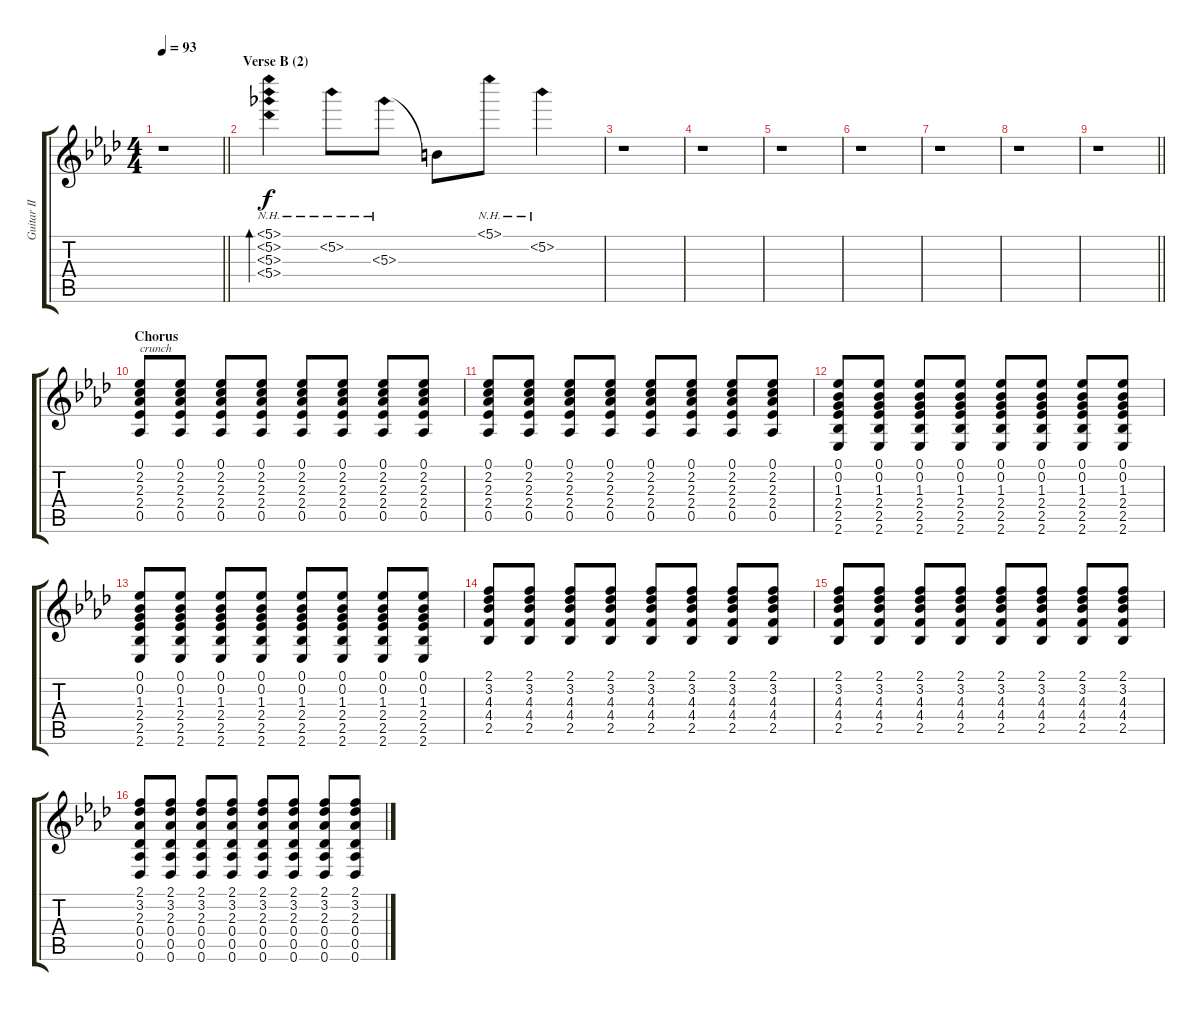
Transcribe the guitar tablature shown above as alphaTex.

\track ("Guitar II" "Guitar II") {instrument overdrivenguitar}
\staff {score tabs}
\tuning (Eb4 Bb3 Gb3 Db3 Ab2 Db2) {hide}
\ts (4 4)
\tempo 93
\clef g2
\barLineRight lightlight
\ks ab
r.1{dy f} |
\section ("" "Verse B (2)")
(5.1{nh} 5.2{nh} 5.3{nh} 5.4{nh}).4{bd 240 instrument electricguitarjazz} 5.2{nh}.8 5.3{nh}.8 5.3{t}.8 5.1{nh}.8 5.2{nh}.4 |
r.1 |
r.1 |
r.1 |
r.1 |
r.1 |
r.1 |
\barLineRight lightlight
r.1 |
\section ("" "Chorus")
(0.1 2.2 2.3 2.4 0.5).8{txt "crunch" instrument overdrivenguitar} (0.1 2.2 2.3 2.4 0.5).8 (0.1 2.2 2.3 2.4 0.5).8 (0.1 2.2 2.3 2.4 0.5).8 (0.1 2.2 2.3 2.4 0.5).8 (0.1 2.2 2.3 2.4 0.5).8 (0.1 2.2 2.3 2.4 0.5).8 (0.1 2.2 2.3 2.4 0.5).8 |
(0.1 2.2 2.3 2.4 0.5).8 (0.1 2.2 2.3 2.4 0.5).8 (0.1 2.2 2.3 2.4 0.5).8 (0.1 2.2 2.3 2.4 0.5).8 (0.1 2.2 2.3 2.4 0.5).8 (0.1 2.2 2.3 2.4 0.5).8 (0.1 2.2 2.3 2.4 0.5).8 (0.1 2.2 2.3 2.4 0.5).8 |
(0.1 0.2 1.3 2.4 2.5 2.6).8 (0.1 0.2 1.3 2.4 2.5 2.6).8 (0.1 0.2 1.3 2.4 2.5 2.6).8 (0.1 0.2 1.3 2.4 2.5 2.6).8 (0.1 0.2 1.3 2.4 2.5 2.6).8 (0.1 0.2 1.3 2.4 2.5 2.6).8 (0.1 0.2 1.3 2.4 2.5 2.6).8 (0.1 0.2 1.3 2.4 2.5 2.6).8 |
(0.1 0.2 1.3 2.4 2.5 2.6).8 (0.1 0.2 1.3 2.4 2.5 2.6).8 (0.1 0.2 1.3 2.4 2.5 2.6).8 (0.1 0.2 1.3 2.4 2.5 2.6).8 (0.1 0.2 1.3 2.4 2.5 2.6).8 (0.1 0.2 1.3 2.4 2.5 2.6).8 (0.1 0.2 1.3 2.4 2.5 2.6).8 (0.1 0.2 1.3 2.4 2.5 2.6).8 |
(2.1 3.2 4.3 4.4 2.5).8 (2.1 3.2 4.3 4.4 2.5).8 (2.1 3.2 4.3 4.4 2.5).8 (2.1 3.2 4.3 4.4 2.5).8 (2.1 3.2 4.3 4.4 2.5).8 (2.1 3.2 4.3 4.4 2.5).8 (2.1 3.2 4.3 4.4 2.5).8 (2.1 3.2 4.3 4.4 2.5).8 |
(2.1 3.2 4.3 4.4 2.5).8 (2.1 3.2 4.3 4.4 2.5).8 (2.1 3.2 4.3 4.4 2.5).8 (2.1 3.2 4.3 4.4 2.5).8 (2.1 3.2 4.3 4.4 2.5).8 (2.1 3.2 4.3 4.4 2.5).8 (2.1 3.2 4.3 4.4 2.5).8 (2.1 3.2 4.3 4.4 2.5).8 |
(2.1 3.2 2.3 0.4 0.5 0.6).8 (2.1 3.2 2.3 0.4 0.5 0.6).8 (2.1 3.2 2.3 0.4 0.5 0.6).8 (2.1 3.2 2.3 0.4 0.5 0.6).8 (2.1 3.2 2.3 0.4 0.5 0.6).8 (2.1 3.2 2.3 0.4 0.5 0.6).8 (2.1 3.2 2.3 0.4 0.5 0.6).8 (2.1 3.2 2.3 0.4 0.5 0.6).8
